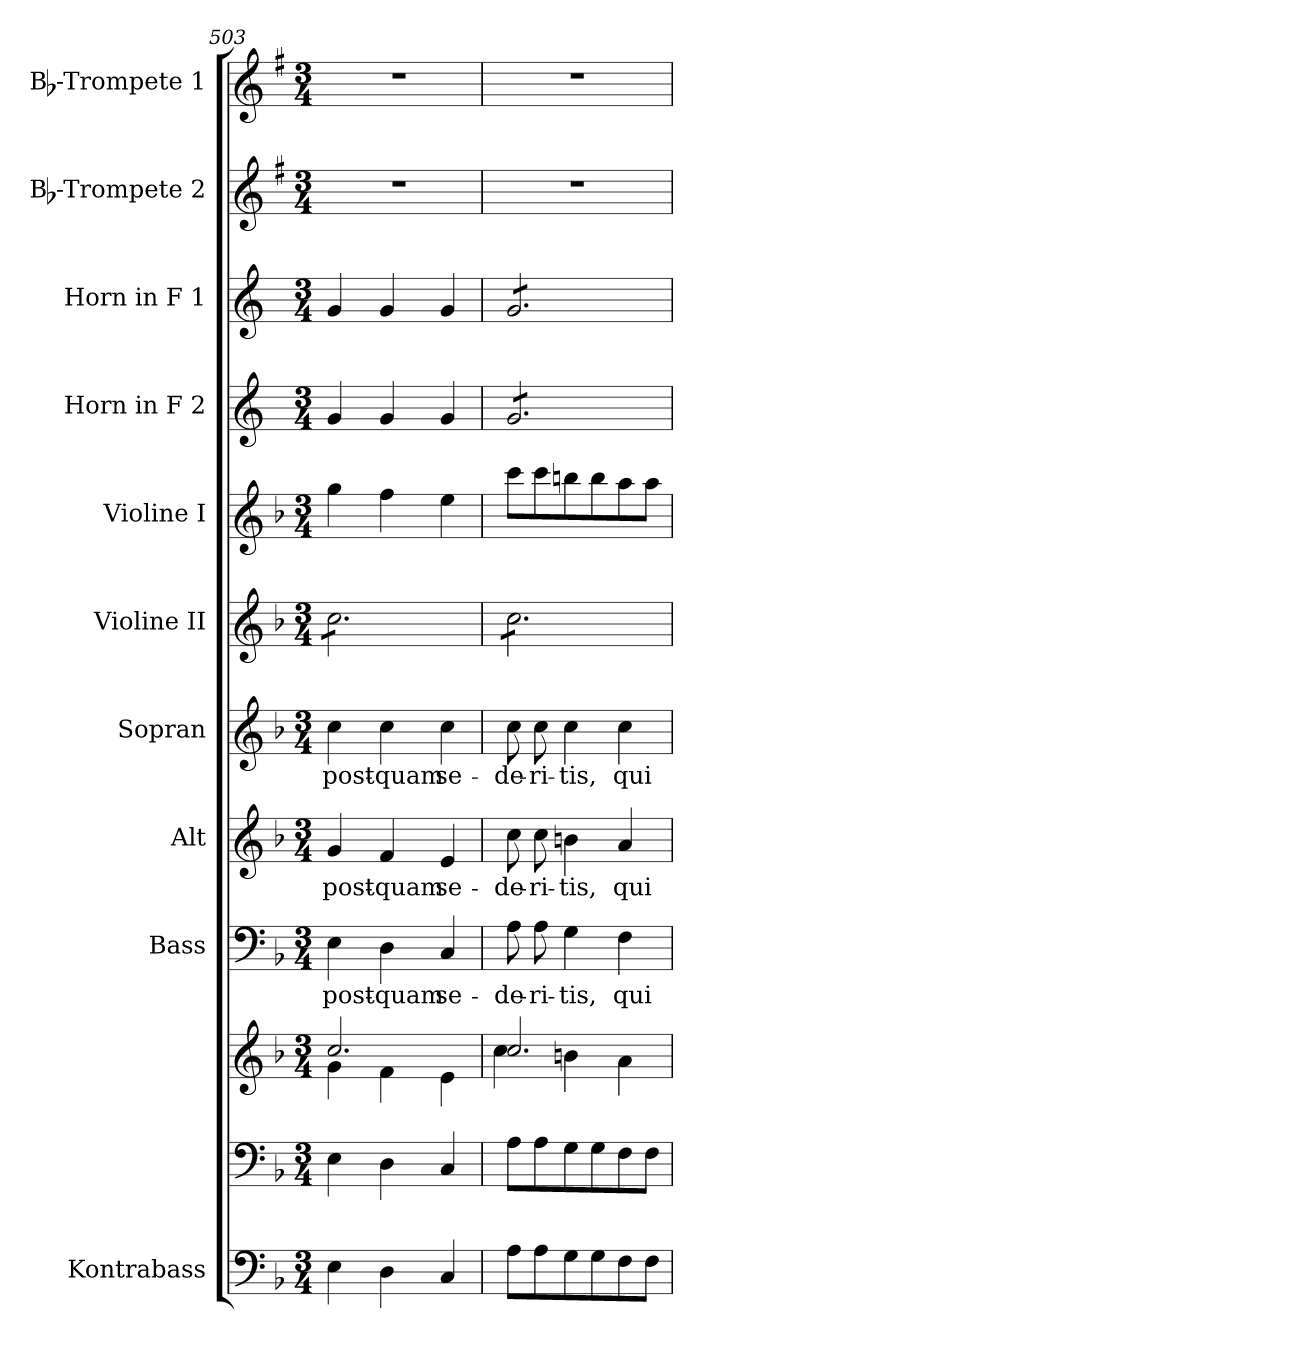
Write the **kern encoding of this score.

**kern	**kern	**kern	**kern	**text	**kern	**text	**kern	**text	**kern	**kern	**kern	**kern	**kern	**kern
*part11	*part10	*part10	*part9	*part9	*part8	*part8	*part7	*part7	*part6	*part5	*part4	*part3	*part2	*part1
*staff12	*staff11	*staff10	*staff9	*staff9	*staff8	*staff8	*staff7	*staff7	*staff6	*staff5	*staff4	*staff3	*staff2	*staff1
*I"Kontrabass	*	*	*I"Bass	*	*I"Alt	*	*I"Sopran	*	*I"Violine II	*I"Violine I	*I"Horn in F 2	*I"Horn in F 1	*I"Bb-Trompete 2	*I"Bb-Trompete 1
*I'Kb.	*	*	*I'B.	*	*I'A.	*	*I'S.	*	*I'Vl. II	*I'Vl. I	*	*	*I'Bb Trp. 2	*I'Bb Trp. 1
*clefF4	*clefF4	*clefG2	*clefF4	*	*clefG2	*	*clefG2	*	*clefG2	*clefG2	*clefG2	*clefG2	*clefG2	*clefG2
*ITrd7c12	*	*	*	*	*	*	*	*	*	*	*ITrd4c7	*ITrd4c7	*ITrd1c2	*ITrd1c2
*k[b-]	*k[b-]	*k[b-]	*k[b-]	*	*k[b-]	*	*k[b-]	*	*k[b-]	*k[b-]	*k[b-]	*k[b-]	*k[b-]	*k[b-]
*F:	*F:	*F:	*F:	*	*F:	*	*F:	*	*F:	*F:	*F:	*F:	*F:	*F:
*M3/4	*M3/4	*M3/4	*M3/4	*	*M3/4	*	*M3/4	*	*M3/4	*M3/4	*M3/4	*M3/4	*M3/4	*M3/4
=503	=503	=503	=503	=503	=503	=503	=503	=503	=503	=503	=503	=503	=503	=503
*	*	*^	*	*	*	*	*	*	*	*	*	*	*	*
!	!	!	!	!	!LO:LY:b	!	!LO:LY:b	!	!LO:LY:b	!	!	!	!	!	!
*	*	*	*	*	*	*	*	*	*	*tremolo	*	*	*	*	*
4EE\	4E\	2.cc/	4g\	4E\	post-	4g/	post-	4cc\	post-	8cc\L	4gg\	4c/	4c/	2.r	2.r
.	.	.	.	.	.	.	.	.	.	8cc\	.	.	.	.	.
!	!	!	!	!	!LO:LY:b	!	!LO:LY:b	!	!LO:LY:b	!	!	!	!	!	!
4DD\	4D\	.	4f\	4D\	-quam	4f/	-quam	4cc\	-quam	8cc\	4ff\	4c/	4c/	.	.
.	.	.	.	.	.	.	.	.	.	8cc\	.	.	.	.	.
!	!	!	!	!	!LO:LY:b	!	!LO:LY:b	!	!LO:LY:b	!	!	!	!	!	!
4CC/	4C/	.	4e\	4C/	se-	4e/	se-	4cc\	se-	8cc\	4ee\	4c/	4c/	.	.
.	.	.	.	.	.	.	.	.	.	8cc\J	.	.	.	.	.
=504	=504	=504	=504	=504	=504	=504	=504	=504	=504	=504	=504	=504	=504	=504	=504
!	!	!	!	!	!LO:LY:b	!	!LO:LY:b	!	!LO:LY:b	!	!	!	!	!	!
*	*	*	*	*	*	*	*	*	*	*	*	*tremolo	*	*	*
*	*	*	*	*	*	*	*	*	*	*	*	*	*tremolo	*	*
8AA\L	8A\L	2.cc/	4cc\	8A\	-de-	8cc\	-de-	8cc\	-de-	8cc\L	8ccc\L	8c/L	8c/L	2.r	2.r
!	!	!	!	!	!LO:LY:b	!	!LO:LY:b	!	!LO:LY:b	!	!	!	!	!	!
8AA\	8A\	.	.	8A\	-ri-	8cc\	-ri-	8cc\	-ri-	8cc\	8ccc\	8c/	8c/	.	.
!	!	!	!	!	!LO:LY:b	!	!LO:LY:b	!	!LO:LY:b	!	!	!	!	!	!
8GG\	8G\	.	4bn\	4G\	-tis,	4bn\	-tis,	4cc\	-tis,	8cc\	8bbn\	8c/	8c/	.	.
8GG\	8G\	.	.	.	.	.	.	.	.	8cc\	8bb\	8c/	8c/	.	.
!	!	!	!	!	!LO:LY:b	!	!LO:LY:b	!	!LO:LY:b	!	!	!	!	!	!
8FF\	8F\	.	4a\	4F\	qui	4a/	qui	4cc\	qui	8cc\	8aa\	8c/	8c/	.	.
8FF\J	8F\J	.	.	.	.	.	.	.	.	8cc\J	8aa\J	8c/J	8c/J	.	.
*	*	*	*	*	*	*	*	*	*	*	*	*	*Xtremolo	*	*
*	*	*	*	*	*	*	*	*	*	*	*	*Xtremolo	*	*	*
*	*	*	*	*	*	*	*	*	*	*Xtremolo	*	*	*	*	*
*	*	*v	*v	*	*	*	*	*	*	*	*	*	*	*	*
=	=	=	=	=	=	=	=	=	=	=	=	=	=	=
*-	*-	*-	*-	*-	*-	*-	*-	*-	*-	*-	*-	*-	*-	*-
